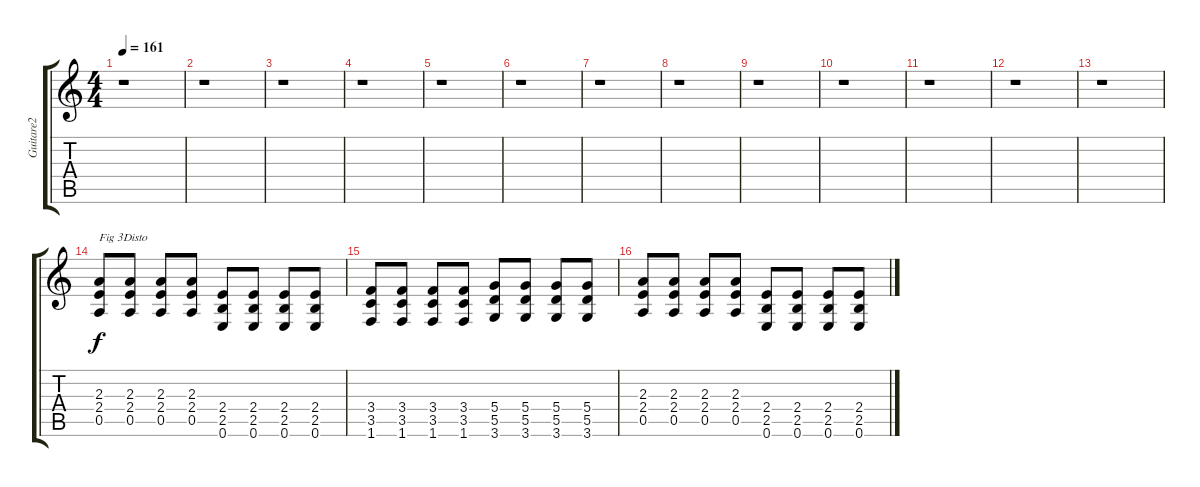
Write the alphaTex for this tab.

\track ("Guitare2" "Guitare2") {instrument distortionguitar}
\staff {score tabs}
\tuning (E4 B3 G3 D3 A2 E2) {hide}
\ts (4 4)
\tempo 161
\clef g2
\ks c
r.1{dy mf} |
r.1 |
r.1 |
r.1 |
r.1 |
r.1 |
r.1 |
r.1 |
r.1 |
r.1 |
r.1 |
r.1 |
r.1 |
(2.3 2.4 0.5).8{txt "Fig 3Disto" dy f} (2.3 2.4 0.5).8 (2.3 2.4 0.5).8 (2.3 2.4 0.5).8 (2.4 2.5 0.6).8 (2.4 2.5 0.6).8 (2.4 2.5 0.6).8 (2.4 2.5 0.6).8 |
(3.4 3.5 1.6).8 (3.4 3.5 1.6).8 (3.4 3.5 1.6).8 (3.4 3.5 1.6).8 (5.4 5.5 3.6).8 (5.4 5.5 3.6).8 (5.4 5.5 3.6).8 (5.4 5.5 3.6).8 |
(2.3 2.4 0.5).8 (2.3 2.4 0.5).8 (2.3 2.4 0.5).8 (2.3 2.4 0.5).8 (2.4 2.5 0.6).8 (2.4 2.5 0.6).8 (2.4 2.5 0.6).8 (2.4 2.5 0.6).8
